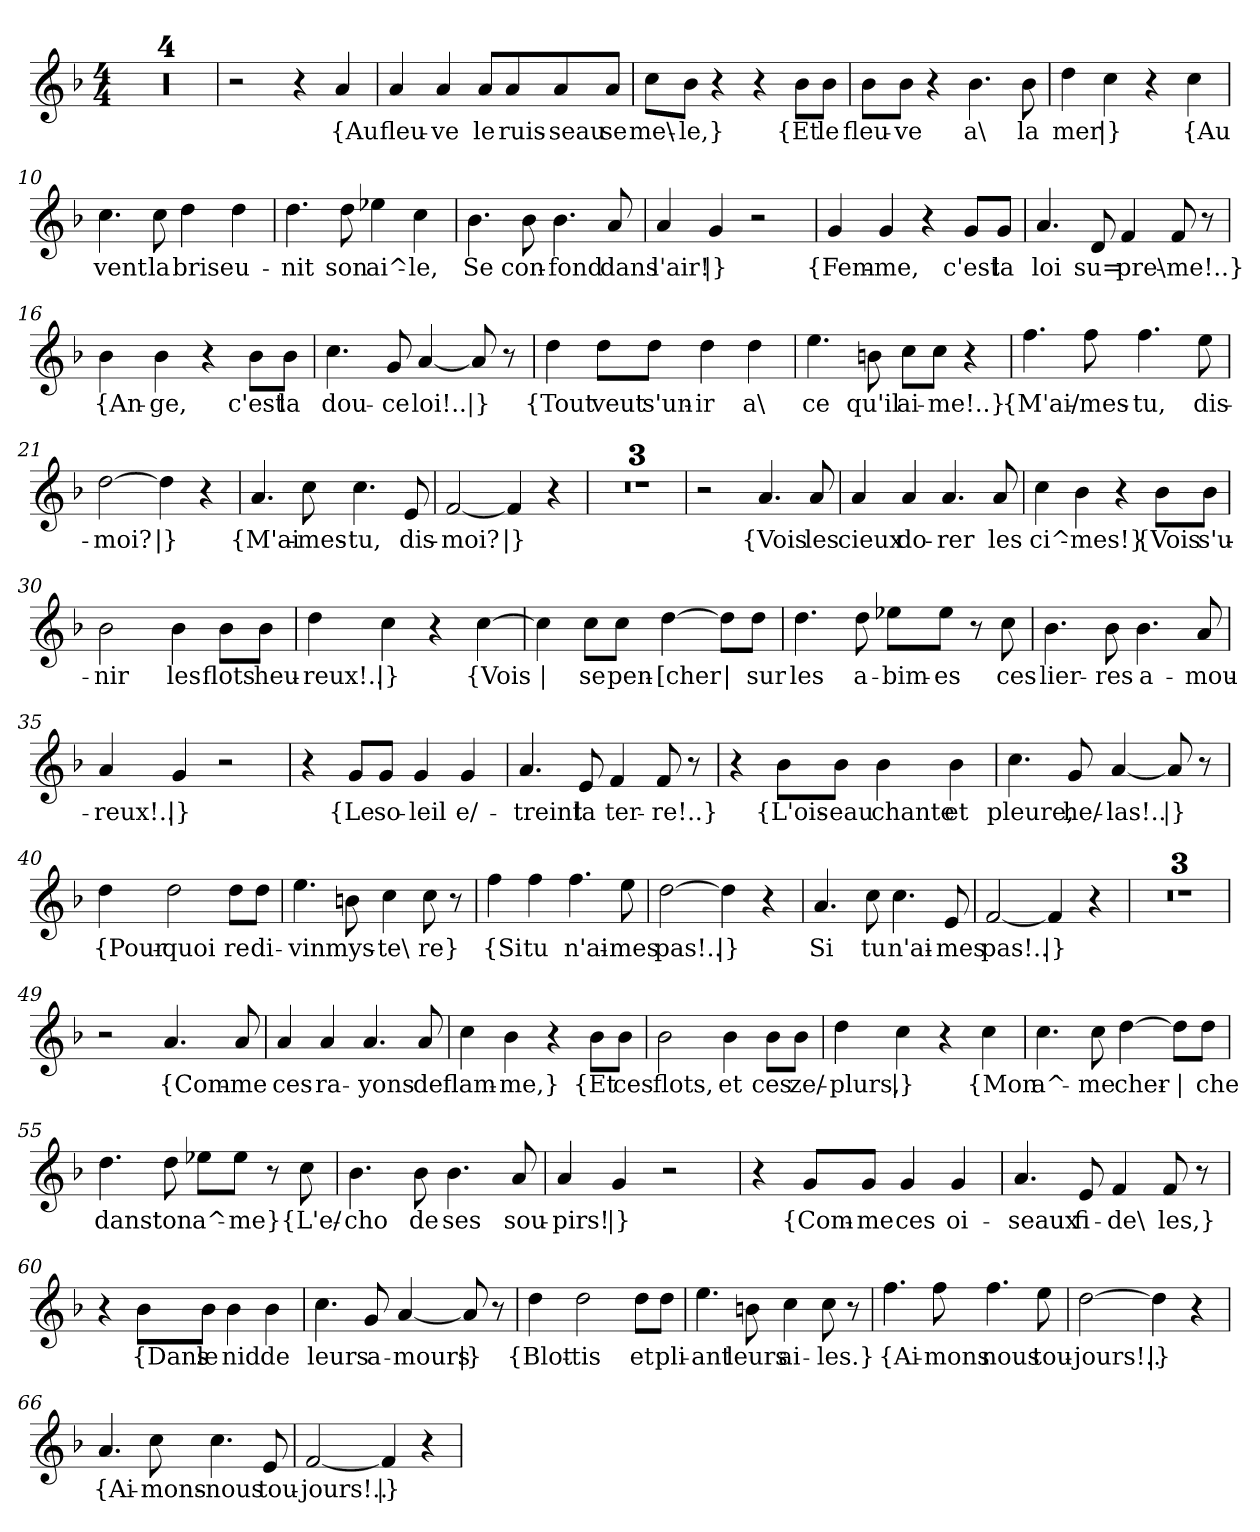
**kern	**text
*part1	*part1
*staff1	*staff1
*clefG2	*
*k[b-]	*
*M4/4	*
=1	=1
1r	.
=2	=2
1r	.
=3	=3
1r	.
=4	=4
1r	.
=5	=5
2r	.
4r	.
!	!LO:LY:b
4a/	{Au
=6	=6
!	!LO:LY:b
4a/	fleu-
!	!LO:LY:b
4a/	-ve
!	!LO:LY:b
8a/L	le
!	!LO:LY:b
8a/	ruis-
!	!LO:LY:b
8a/	-seau
!	!LO:LY:b
8a/J	se
=7	=7
!	!LO:LY:b
8cc\L	me\-
!	!LO:LY:b
8b-\J	-le,}
4r	.
4r	.
!	!LO:LY:b
8b-\L	{Et
!	!LO:LY:b
8b-\J	le
=8	=8
!	!LO:LY:b
8b-\L	fleu-
!	!LO:LY:b
8b-\J	-ve
4r	.
!	!LO:LY:b
4.b-\	a\
!	!LO:LY:b
8b-\	la
!!LO:LB:g=z
=9	=9
!	!LO:LY:b
4dd\	mer
!	!LO:LY:b
4cc\	|}
4r	.
!	!LO:LY:b
4cc\	{Au
=10	=10
!	!LO:LY:b
4.cc\	vent
!	!LO:LY:b
8cc\	la
!	!LO:LY:b
4dd\	brise
!	!LO:LY:b
4dd\	u-
=11	=11
!	!LO:LY:b
4.dd\	-nit
!	!LO:LY:b
8dd\	son
!	!LO:LY:b
4ee-X\	ai^-
!	!LO:LY:b
4cc\	-le,
=12	=12
!	!LO:LY:b
4.b-\	Se
!	!LO:LY:b
8b-\	con-
!	!LO:LY:b
4.b-\	-fond
!	!LO:LY:b
8a/	dans
=13	=13
!	!LO:LY:b
4a/	l'air!
!	!LO:LY:b
4g/	|}
2r	.
=14	=14
!	!LO:LY:b
4g/	{Fem-
!	!LO:LY:b
4g/	-me,
4r	.
!	!LO:LY:b
8g/L	c'est
!	!LO:LY:b
8g/J	la
!!LO:LB:g=z
=15	=15
!	!LO:LY:b
4.a/	loi
!	!LO:LY:b
8d/	su=
!	!LO:LY:b
4f/	-pre\-
!	!LO:LY:b
8f/	-me!..}
8r	.
=16	=16
!	!LO:LY:b
4b-\	{An-
!	!LO:LY:b
4b-\	-ge,
4r	.
!	!LO:LY:b
8b-\L	c'est
!	!LO:LY:b
8b-\J	la
=17	=17
!	!LO:LY:b
4.cc\	dou-
!	!LO:LY:b
8g/	-ce
!	!LO:LY:b
[4a/	loi!..
!	!LO:LY:b
8a/]	|}
8r	.
=18	=18
!	!LO:LY:b
4dd\	{Tout
!	!LO:LY:b
8dd\L	veut
!	!LO:LY:b
8dd\J	s'un-
!	!LO:LY:b
4dd\	-ir
!	!LO:LY:b
4dd\	a\
=19	=19
!	!LO:LY:b
4.ee\	ce
!	!LO:LY:b
8bn\	qu'il
!	!LO:LY:b
8cc\L	ai-
!	!LO:LY:b
8cc\J	me!..}
4r	.
!!LO:LB:g=z
=20	=20
!	!LO:LY:b
4.ff\	{M'ai/-
!	!LO:LY:b
8ff\	-mes-
!	!LO:LY:b
4.ff\	-tu,
!	!LO:LY:b
8ee\	dis-
=21	=21
!	!LO:LY:b
[2dd\	-moi?
!	!LO:LY:b
4dd\]	|}
4r	.
=22	=22
!	!LO:LY:b
4.a/	{M'ai-
!	!LO:LY:b
8cc\	-mes-
!	!LO:LY:b
4.cc\	-tu,
!	!LO:LY:b
8e/	dis-
=23	=23
!	!LO:LY:b
[2f/	-moi?
!	!LO:LY:b
4f/]	|}
4r	.
=24	=24
1r	.
=25	=25
1r	.
=26	=26
1r	.
=27	=27
2r	.
!	!LO:LY:b
4.a/	{Vois
!	!LO:LY:b
8a/	les
!!LO:LB:g=z
=28	=28
!	!LO:LY:b
4a/	cieux
!	!LO:LY:b
4a/	do-
!	!LO:LY:b
4.a/	-rer
!	!LO:LY:b
8a/	les
=29	=29
!	!LO:LY:b
4cc\	ci^-
!	!LO:LY:b
4b-\	-mes!}
4r	.
!	!LO:LY:b
8b-\L	{Vois
!	!LO:LY:b
8b-\J	s'u-
=30	=30
!	!LO:LY:b
2b-\	-nir
!	!LO:LY:b
4b-\	les
!	!LO:LY:b
8b-\L	flots
!	!LO:LY:b
8b-\J	heu-
=31	=31
!	!LO:LY:b
4dd\	-reux!..
!	!LO:LY:b
4cc\	|}
4r	.
!	!LO:LY:b
[4cc\	{Vois
=32	=32
!	!LO:LY:b
4cc\]	|
!	!LO:LY:b
8cc\L	se
!	!LO:LY:b
8cc\J	pen-
!	!LO:LY:b
[4dd\	[cher
!	!LO:LY:b
8dd\L]	|
!	!LO:LY:b
8dd\J	sur
!!LO:LB:g=z
=33	=33
!	!LO:LY:b
4.dd\	les
!	!LO:LY:b
8dd\	a-
!	!LO:LY:b
8ee-X\L	-bim-
!	!LO:LY:b
8ee-\J	-es
8r	.
!	!LO:LY:b
8cc\	ces
=34	=34
!	!LO:LY:b
4.b-\	lier-
!	!LO:LY:b
8b-\	-res
!	!LO:LY:b
4.b-\	a-
!	!LO:LY:b
8a/	-mou-
=35	=35
!	!LO:LY:b
4a/	-reux!..
!	!LO:LY:b
4g/	|}
2r	.
=36	=36
4r	.
!	!LO:LY:b
8g/L	{Le
!	!LO:LY:b
8g/J	so-
!	!LO:LY:b
4g/	-leil
!	!LO:LY:b
4g/	e/-
=37	=37
!	!LO:LY:b
4.a/	-treint
!	!LO:LY:b
8e/	la
!	!LO:LY:b
4f/	ter-
!	!LO:LY:b
8f/	-re!..}
8r	.
!!LO:LB:g=z
=38	=38
4r	.
!	!LO:LY:b
8b-\L	{L'ois-
!	!LO:LY:b
8b-\J	-eau
!	!LO:LY:b
4b-\	chante
!	!LO:LY:b
4b-\	et
=39	=39
!	!LO:LY:b
4.cc\	pleure,
!	!LO:LY:b
8g/	he/-
!	!LO:LY:b
[4a/	-las!..
!	!LO:LY:b
8a/]	|}
8r	.
=40	=40
!	!LO:LY:b
4dd\	{Pour-
!	!LO:LY:b
2dd\	-quoi
!	!LO:LY:b
8dd\L	re
!	!LO:LY:b
8dd\J	di-
=41	=41
!	!LO:LY:b
4.ee\	-vin
!	!LO:LY:b
8bn\	mys-
!	!LO:LY:b
4cc\	-te\
!	!LO:LY:b
8cc\	-re}
8r	.
!!LO:LB:g=z
=42	=42
!	!LO:LY:b
4ff\	{Si
!	!LO:LY:b
4ff\	tu
!	!LO:LY:b
4.ff\	n'ai-
!	!LO:LY:b
8ee\	-mes
=43	=43
!	!LO:LY:b
[2dd\	pas!..
!	!LO:LY:b
4dd\]	|}
4r	.
=44	=44
!	!LO:LY:b
4.a/	Si
!	!LO:LY:b
8cc\	tu
!	!LO:LY:b
4.cc\	n'ai-
!	!LO:LY:b
8e/	-mes
=45	=45
!	!LO:LY:b
[2f/	pas!..
!	!LO:LY:b
4f/]	|}
4r	.
=46	=46
1r	.
=47	=47
1r	.
=48	=48
1r	.
=49	=49
2r	.
!	!LO:LY:b
4.a/	{Com-
!	!LO:LY:b
8a/	-me
!!LO:LB:g=z
=50	=50
!	!LO:LY:b
4a/	ces
!	!LO:LY:b
4a/	ra-
!	!LO:LY:b
4.a/	-yons
!	!LO:LY:b
8a/	de
=51	=51
!	!LO:LY:b
4cc\	flam-
!	!LO:LY:b
4b-\	-me,}
4r	.
!	!LO:LY:b
8b-\L	{Et
!	!LO:LY:b
8b-\J	ces
=52	=52
!	!LO:LY:b
2b-\	flots,
!	!LO:LY:b
4b-\	et
!	!LO:LY:b
8b-\L	-ces
!	!LO:LY:b
8b-\J	-ze/-
=53	=53
!	!LO:LY:b
4dd\	-plurs,
!	!LO:LY:b
4cc\	|}
4r	.
!	!LO:LY:b
4cc\	{Mon
=54	=54
!	!LO:LY:b
4.cc\	a^-
!	!LO:LY:b
8cc\	-me
!	!LO:LY:b
[4dd\	cher-
!	!LO:LY:b
8dd\L]	|
!	!LO:LY:b
8dd\J	-che
!!LO:LB:g=z
=55	=55
!	!LO:LY:b
4.dd\	dans
!	!LO:LY:b
8dd\	ton
!	!LO:LY:b
8ee-X\L	a^-
!	!LO:LY:b
8ee-\J	-me}
8r	.
!	!LO:LY:b
8cc\	{L'e/-
=56	=56
!	!LO:LY:b
4.b-\	-cho
!	!LO:LY:b
8b-\	de
!	!LO:LY:b
4.b-\	ses
!	!LO:LY:b
8a/	sou-
=57	=57
!	!LO:LY:b
4a/	-pirs!
!	!LO:LY:b
4g/	|}
2r	.
=58	=58
4r	.
!	!LO:LY:b
8g/L	{Com-
!	!LO:LY:b
8g/J	-me
!	!LO:LY:b
4g/	ces
!	!LO:LY:b
4g/	oi-
=59	=59
!	!LO:LY:b
4.a/	-seaux
!	!LO:LY:b
8e/	fi-
!	!LO:LY:b
4f/	-de\
!	!LO:LY:b
8f/	-les,}
8r	.
!!LO:PB:g=z
=60	=60
4r	.
!	!LO:LY:b
8b-\L	{Dans
!	!LO:LY:b
8b-\J	le
!	!LO:LY:b
4b-\	nid
!	!LO:LY:b
4b-\	de
=61	=61
!	!LO:LY:b
4.cc\	leurs
!	!LO:LY:b
8g/	a-
!	!LO:LY:b
[4a/	-mours
!	!LO:LY:b
8a/]	|}
8r	.
=62	=62
!	!LO:LY:b
4dd\	{Blot-
!	!LO:LY:b
2dd\	-tis
!	!LO:LY:b
8dd\L	et
!	!LO:LY:b
8dd\J	pli-
=63	=63
!	!LO:LY:b
4.ee\	-ant
!	!LO:LY:b
8bn\	leurs
!	!LO:LY:b
4cc\	ai-
!	!LO:LY:b
8cc\	-les.}
8r	.
=64	=64
!	!LO:LY:b
4.ff\	{Ai-
!	!LO:LY:b
8ff\	-mons
!	!LO:LY:b
4.ff\	nous
!	!LO:LY:b
8ee\	tou-
!!LO:LB:g=z
=65	=65
!	!LO:LY:b
[2dd\	-jours!..
!	!LO:LY:b
4dd\]	|}
4r	.
=66	=66
!	!LO:LY:b
4.a/	{Ai-
!	!LO:LY:b
8cc\	-mons-
!	!LO:LY:b
4.cc\	-nous
!	!LO:LY:b
8e/	tou-
=67	=67
!	!LO:LY:b
[2f/	-jours!..
!	!LO:LY:b
4f/]	|}
4r	.
=	=
*-	*-
